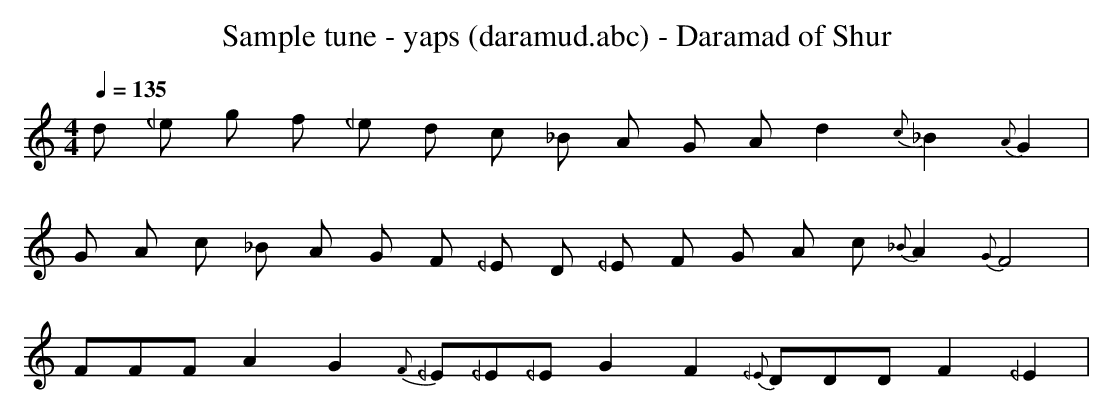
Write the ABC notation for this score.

X:1
T:Sample tune - yaps (daramud.abc) - Daramad of Shur
L:1/8
M:4/4
Q:1/4=135
K:C
d _/e g f _/e d c _B  A G A d2 {c}_B2 {A}G2 |
G A c _B A G F _/E  D _/E  F G A c {_B} A2 {G} F4 |
FFF A2 G2 {F} _/E_/E_/E G2 F2 {_/E} DDDF2 _/E2|
